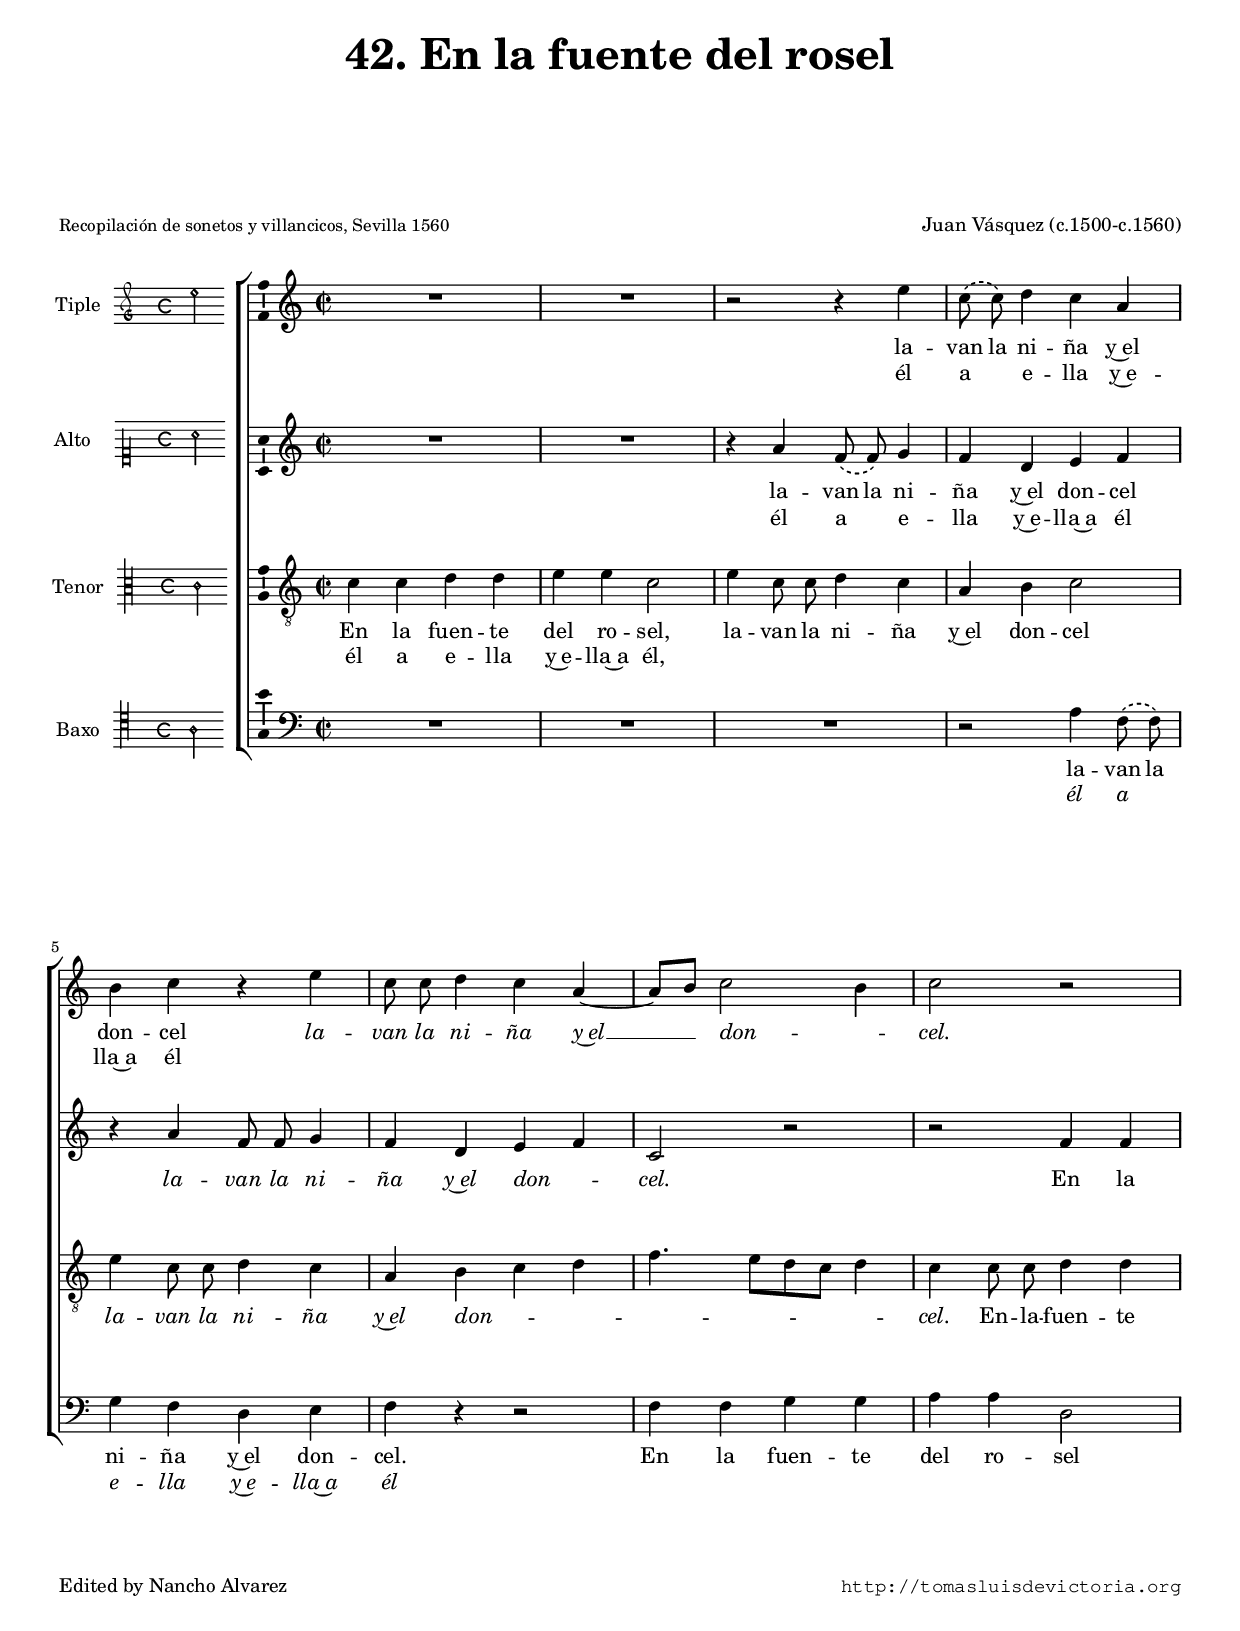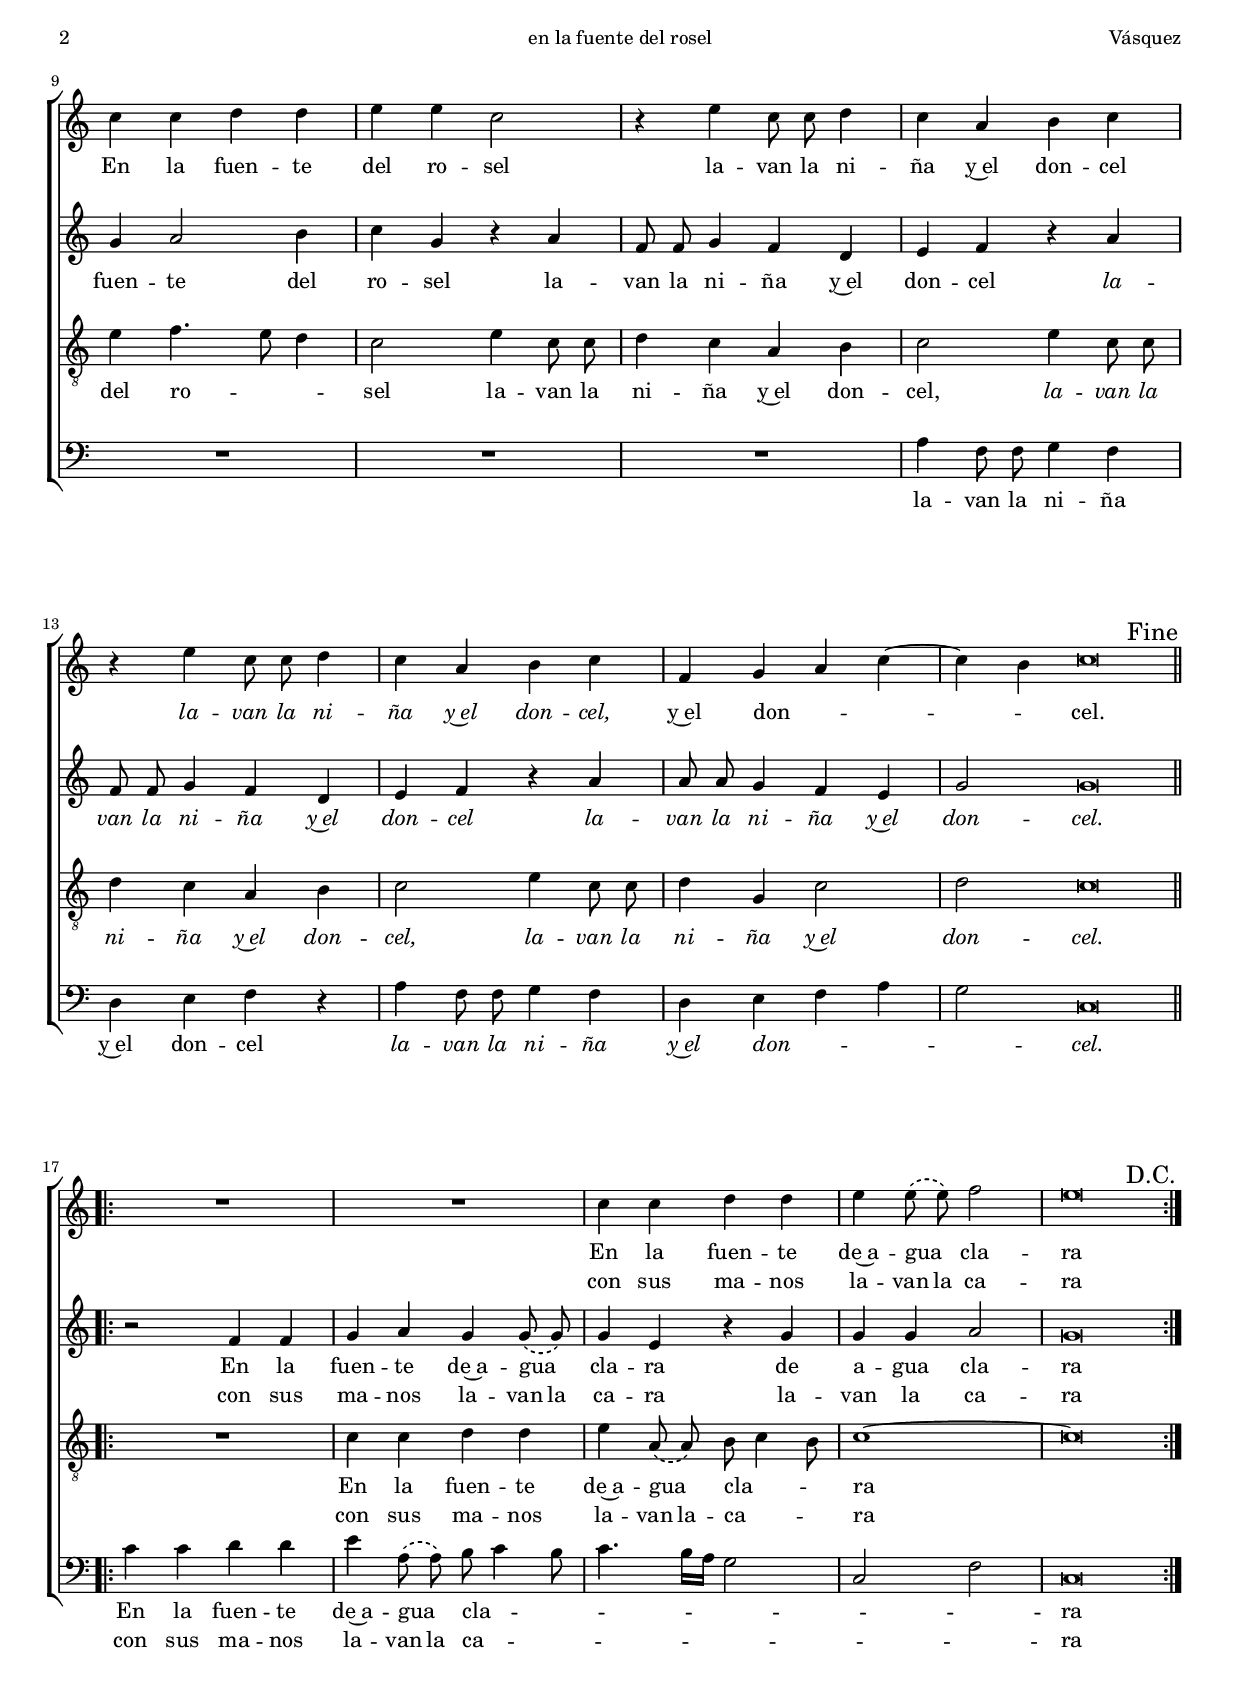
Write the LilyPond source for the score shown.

\version "2.18.0"

#(set-default-paper-size "a4")
#(set-global-staff-size 16.8)
#(ly:set-option 'point-and-click #f)
%mobile -s15.0 -i3.0

italicas=\override LyricText.font-shape = #'italic
rectas=\override LyricText.font-shape = #'upright
ss=\once \set suggestAccidentals = ##t
incipitwidth = 19
mtempo={\tempo 4 = 150}
mtempob={\tempo 4 = 75}

htitle="en la fuente del rosel"
hcomposer="Vásquez"

\header {
	title=\markup{\fontsize #3 "42. En la fuente del rosel"}
	%subtitle=\markup{""}
	subsubtitle=\markup{\null \vspace #5 }
        composer = \markup{"Juan Vásquez (c.1500-c.1560)"}
        pdfauthor=\composer
        %opus="(-)"
	poet=\markup{\smaller "Recopilación de sonetos y villancicos, Sevilla 1560"} 
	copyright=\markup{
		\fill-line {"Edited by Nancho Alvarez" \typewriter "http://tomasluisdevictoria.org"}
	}
%	tagline=""
}

global={\key c \major \time 2/2 \skip 1*16
        \bar ".|:-||"
        \break
        \override Score.RehearsalMark.self-alignment-X=#right
        \override Score.RehearsalMark.break-visibility=#begin-of-line-invisible
        \mark \markup{"Fine"}
        \skip 1*5
        \bar ":|."
        \mark \markup{"D.C."}
}


cantus=\relative c''{
	R1*2
	r2 r4 e
	\phrasingSlurDashed
	c8\( c\) d4 c a
	b c r e
	c8 c d4 c a4 ~
	a8[ b] c2 b4
	c2 r
	c4 c d d
	e e c2
	r4 e c8 c d4 
	c4 a b c
	r4 e c8 c d4
	c a b c
	f, g a c4 ~
	c b \mtempob c\breve*1/4
	\mtempo
	R1*2
	c4 c d d
	\phrasingSlurDashed
	e4 e8\( e\) f2
	e\breve*1/2
}

altus=\relative c''{
	R1*2
	\phrasingSlurDashed
	r4 a f8\( f\) g4
	f4 d e f
	r4 a f8 f g4
	f d e f
	c2 r
	r2 f4 f
	g4 a2 b4
	c4 g r4 a
	f8 f g4 f d
	e f r4 a
	f8 f g4 f d
	e f r a
	a8 a g4 f e
	g2 g\breve*1/4
	r2 f4 f 
	\phrasingSlurDashed
	g4 a g4 g8\( g\)
	g4 e r4 g
	g g a2
	g\breve*1/2
}

tenor=\relative c'{
	c4 c d d
	e4 e4 c2
	e4 c8 c d4 c
	a4 b c2
	e4 c8 c d4 c
	a b c d
	f4. e8[ d c] d4
	c4 c8 c d4 d
	e4 f4. e8 d4
	c2 e4 c8 c
	d4 c a b
	c2 e4 c8 c
	d4 c a b
	c2 e4 c8 c
	d4 g, c2
	d2 c\breve*1/4
	R1
	c4 c d d 
	\phrasingSlurDashed
	e a,8\( a\) b8 c4 b8
	c1 ~
	c\breve*1/2
}

bassus=\relative c'{
	R1*3
	\phrasingSlurDashed
	r2 a4 f8\( f\)
	g4 f d e
	f4 r r2
	f4 f g g
	a4 a d,2
	R1*3
	a'4 f8 f g4 f 
	d e f r
	a4 f8 f g4 f
	d e f a
	g2 c,\breve*1/4
	c'4 c d d
	\phrasingSlurDashed
	e a,8\( a\) b8 c4 b8
	c4. b16[ a] g2
	c, f
	c\breve*1/2
}

textocantus=\lyricmode{
la -- van la ni -- ña y~el don -- cel
\italicas
la -- van la ni -- ña y~el __ don -- _ cel. % y~el _
\rectas
En la fuen -- te del ro -- sel
la -- van la ni -- ña y~el don -- cel
\italicas
la -- van la ni -- ña y~el don -- cel,
\rectas
y~el don -- _ _ _ cel. % y~el _
En la fuen -- te de~a -- gua _ cla -- ra
}
textocantusb=\lyricmode{
él a _ e -- lla y~e -- lla~a él % diferente
"  " _ _ _ _ _ _ _ _ 
_ _ _ _ _ _ _ _ _ _ _ 
_ _ _ _ _ _ _ _ _ _ _ 
_ _ _ _ _ _ _
con sus ma -- nos la -- van la ca -- ra
}

textoaltus=\lyricmode{
la -- van la ni -- ña y~el don -- cel
\italicas
la -- van la ni -- ña y~el don -- _ cel.
\rectas
En la fuen -- te del ro -- sel
la -- van la ni -- ña y~el don -- cel
\italicas
la -- van la ni -- ña y~el don -- cel
la -- van la ni -- ña y~el don -- cel.
\rectas
En la fuen -- te de~a -- gua _ cla -- ra
de a -- gua cla -- ra
}

textoaltusb=\lyricmode{
él a _ e -- lla y~e -- lla~a él % diferente
"  " _ _ _ _ _ _ 
_ _ _ _ _ _ _ _ _ _ _ 
_ _ _ _ _ _ _ _ _ _ _ 
_ _ _ _ _ _ _ _ _ _ _ 
con sus ma -- nos la -- van la ca -- ra
la -- van la ca -- ra
}

textotenor=\lyricmode{
En la fuen -- te del ro -- sel,
la -- van la ni -- ña y~el don -- cel
\italicas
la -- van la ni -- ña y~el don -- _ _ _ _ _ cel.
\rectas
En -- la -- fuen -- te del ro -- _ _ sel
la -- van la ni -- ña y~el don -- cel,
\italicas
la -- van la ni -- ña y~el don -- cel,
la -- van la ni -- ña y~el don -- cel.
\rectas
En la fuen -- te de~a -- gua _ cla -- _ _ ra
}
textotenorb=\lyricmode{
él a e -- lla y~e -- lla~a él,
"  " _ _ _ _ _ _ _ _ _
_ _ _ _ _ _ _ _ _ _ _ _ 
_ _ _ _ _ _ _ _ _ _ _ _ 
_ _ _ _ _ _ _ _ _ _ _ _ 
_ _ _ _ _ _ _ _ 
con sus ma -- nos la -- van la -- ca -- _ _ ra
}

textobassus=\lyricmode{
la -- van la ni -- ña y~el don -- cel.
En la fuen -- te del ro -- sel
la -- van la ni -- ña y~el don -- cel
\italicas
la -- van la ni -- ña y~el don -- _ _ _ cel.
\rectas
En la fuen -- te de~a -- gua _ cla -- _ _ _ _ _ _ _ ra
}
textobassusb=\lyricmode{
\italicas
él a _ e -- lla y~e -- lla~a él
\rectas
"  " _ _ _ _ _ _ _ _ _ _ _ _ _ 
_ _ _ _ _ _ _ _ _ _ _ _ 
con sus ma -- nos la -- van la ca -- _ _ _ _ _ _ _ ra
}


incipitcantus=\markup{
	\score{
		{ 
		\set Staff.instrumentName="Tiple  "
		\override NoteHead.style = #'neomensural
		\override Staff.TimeSignature.style = #'neomensural
		\cadenzaOn 
		\clef "petrucci-g"
		\key c \major
		\time 4/4
		e''2
		} 

	\layout { line-width=\incipitwidth indent = 0 }
	}
}

incipitaltus=\markup{
	\score{
		{ 
		\set Staff.instrumentName="Alto    "
		\override NoteHead.style = #'neomensural 
		\override Staff.TimeSignature.style = #'neomensural
		\cadenzaOn 
		\clef "petrucci-c1"
		\key c \major
		\time 4/4
                a'2
		} 
	\layout { line-width=\incipitwidth indent = 0 }
	}
}


incipittenor=\markup{
	\score{
		{ 
		\set Staff.instrumentName="Tenor  "
		\override NoteHead.style = #'neomensural 
		\override Staff.TimeSignature.style = #'neomensural
		\cadenzaOn 
		\clef "petrucci-c3"
		\key c \major
		\time 4/4
                c'2
		} 
	\layout { line-width=\incipitwidth indent=0 }
	}
}

incipitbassus=\markup{
	\score{
		{ 
		\set Staff.instrumentName="Baxo  "
		\override NoteHead.style = #'neomensural
		\override Staff.TimeSignature.style = #'neomensural
		\cadenzaOn 
		\clef "petrucci-c4"
		\key c \major
		\time 4/4
                a2
		} 
	\layout { line-width=\incipitwidth indent = 0 }
	}
}

%\layout {
%       \context {\Voice
%               \remove Ligature_bracket_engraver
%               \consists Mensural_ligature_engraver
%       }
%       line-width=\incipitwidth
%       indent = 0
%}

\score {\transpose c' c'{
\new ChoirStaff<<

	\new Staff <<\global
	\new Voice="v1" {
		\set Staff.instrumentName=\incipitcantus
		\clef "treble"
		\cantus }
	\new Lyrics \lyricsto "v1" {\textocantus }
	\new Lyrics \lyricsto "v1" {\textocantusb }
	>>

	\new Staff <<\global
	\new Voice="v2" {
		\set Staff.instrumentName=\incipitaltus
		\clef "treble"
		\altus }
	\new Lyrics \lyricsto "v2" {\textoaltus }
	\new Lyrics \lyricsto "v2" {\textoaltusb }
	>>
	
	\new Staff <<\global
	\new Voice="v3" {
		\set Staff.instrumentName=\incipittenor
		\clef "G_8"
		\tenor }
	\new Lyrics \lyricsto "v3" {\textotenor }
	\new Lyrics \lyricsto "v3" {\textotenorb }
	>>

	\new Staff <<\global
	\new Voice="v4" {
		\set Staff.instrumentName=\incipitbassus
		\clef "bass"
		\bassus }
	\new Lyrics \lyricsto "v4" {\textobassus }
	\new Lyrics \lyricsto "v4" {\textobassusb }
	>>
	
>>

	} % transpose

\layout{ 
	\context {\Lyrics 
		\override VerticalAxisGroup.staff-affinity = #UP
		\override VerticalAxisGroup.nonstaff-relatedstaff-spacing =
			#'((basic-distance . 0) (minimum-distance . 0) (padding . 1))
		\override VerticalAxisGroup.nonstaff-nonstaff-spacing =
			#'((basic-distance . 0) (minimum-distance . 0) (padding . 1))
		\override LyricText.font-size = #1.2
		\override LyricHyphen.minimum-distance = #0.5
	}
	\context {\Score 
		tempoHideNote = ##t
		\override BarNumber.padding = #2 
	}
	\context {\Voice 
		%melismaBusyProperties = #'()
		autoBeaming = ##f
	}
	\context {\Staff 
                %\RemoveEmptyStaves
                %\override VerticalAxisGroup.remove-first = ##t
		\override VerticalAxisGroup.staff-staff-spacing =
			#'((basic-distance . 11) (minimum-distance . 0) (padding . 1))
		\consists Ambitus_engraver 
		\override LigatureBracket.padding = #1
	}
}

%\midi { \mtempo }

}


\paper{
	evenHeaderMarkup=\markup  \fill-line { \fromproperty #'page:page-number-string \htitle \hcomposer }
	oddHeaderMarkup= \markup  \fill-line { \on-the-fly #not-first-page \hcomposer \on-the-fly #not-first-page \htitle \on-the-fly #not-first-page \fromproperty #'page:page-number-string }
	system-count=5
	%page-count = 8
	%systems-per-page = 3
	ragged-last-bottom = ##f
	indent=3.2\cm
	system-system-spacing =
	#'((basic-distance . 20) (minimum-distance . 0) (padding . 5))
	top-system-spacing = % header
	#'((basic-distance . 9) (minimum-distance . 0) (padding . 0))
	last-bottom-spacing = % footer
	#'((basic-distance . 14) (minimum-distance . 0) (padding . 0))
	markup-system-spacing.padding = #4
	top-markup-spacing.padding = #15
}
